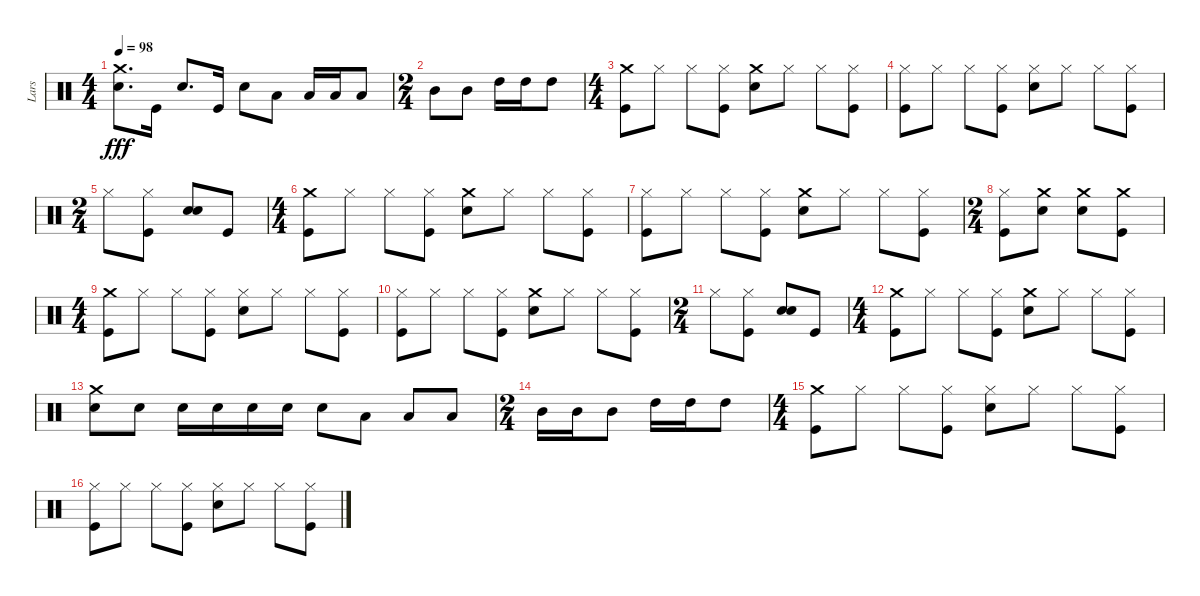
\track ("Lars" "Lars") {instrument percussion}
\staff {score}
\articulation defaults
\ts (4 4)
\tempo 98
\clef neutral
\ks c
("Snare (hit) 2" "Crash medium (hit)").8{d dy fff} "Kick (hit)".16 "Snare (hit) 2".8{d} "Kick (hit)".16 "Snare (hit) 2".8 "Low Tom (hit)".8 "Low Tom (hit)".16 "Low Tom (hit)".16 "Low Tom (hit)".8 |
\ts (2 4)
"Mid Tom (hit)".8 "Mid Tom (hit)".8 "High Tom (hit)".16 "High Tom (hit)".16 "High Tom (hit)".8 |
\ts (4 4)
("Crash medium (hit)" "Kick (hit)").8 "Hi-Hat (closed)".8 "Hi-Hat (closed)".8 ("Hi-Hat (closed)" "Kick (hit)").8 ("Crash medium (hit)" "Snare (hit) 2").8 "Hi-Hat (closed)".8 "Hi-Hat (closed)".8 ("Hi-Hat (closed)" "Kick (hit)").8 |
("Hi-Hat (closed)" "Kick (hit)").8 "Hi-Hat (closed)".8 "Hi-Hat (closed)".8 ("Hi-Hat (closed)" "Kick (hit)").8 ("Hi-Hat (closed)" "Snare (hit) 2").8 "Hi-Hat (closed)".8 "Hi-Hat (closed)".8 ("Hi-Hat (closed)" "Kick (hit)").8 |
\ts (2 4)
"Hi-Hat (closed)".8 ("Kick (hit)" "Hi-Hat (closed)").8 ("Snare (hit) 2" "Snare (hit) 2").8 "Kick (hit)".8 |
\ts (4 4)
("Crash medium (hit)" "Kick (hit)").8 "Hi-Hat (closed)".8 "Hi-Hat (closed)".8 ("Hi-Hat (closed)" "Kick (hit)").8 ("Crash medium (hit)" "Snare (hit) 2").8 "Hi-Hat (closed)".8 "Hi-Hat (closed)".8 ("Hi-Hat (closed)" "Kick (hit)").8 |
("Hi-Hat (closed)" "Kick (hit)").8 "Hi-Hat (closed)".8 "Hi-Hat (closed)".8 ("Hi-Hat (closed)" "Kick (hit)").8 ("Crash medium (hit)" "Snare (hit) 2").8 "Hi-Hat (closed)".8 "Hi-Hat (closed)".8 ("Hi-Hat (closed)" "Kick (hit)").8 |
\ts (2 4)
("Hi-Hat (closed)" "Kick (hit)").8 ("Crash medium (hit)" "Snare (hit) 2").8 ("Crash medium (hit)" "Snare (hit) 2").8 ("Crash medium (hit)" "Kick (hit)").8 |
\ts (4 4)
("Kick (hit)" "Crash medium (hit)").8 "Hi-Hat (closed)".8 "Hi-Hat (closed)".8 ("Kick (hit)" "Hi-Hat (closed)").8 ("Snare (hit) 2" "Hi-Hat (closed)").8 "Hi-Hat (closed)".8 "Hi-Hat (closed)".8 ("Kick (hit)" "Hi-Hat (closed)").8 |
("Hi-Hat (closed)" "Kick (hit)").8 "Hi-Hat (closed)".8 "Hi-Hat (closed)".8 ("Kick (hit)" "Hi-Hat (closed)").8 ("Crash medium (hit)" "Snare (hit) 2").8 "Hi-Hat (closed)".8 "Hi-Hat (closed)".8 ("Kick (hit)" "Hi-Hat (closed)").8 |
\ts (2 4)
"Hi-Hat (closed)".8 ("Kick (hit)" "Hi-Hat (closed)").8 ("Snare (hit) 2" "Snare (hit) 2").8 "Kick (hit)".8 |
\ts (4 4)
("Crash medium (hit)" "Kick (hit)").8 "Hi-Hat (closed)".8 "Hi-Hat (closed)".8 ("Hi-Hat (closed)" "Kick (hit)").8 ("Crash medium (hit)" "Snare (hit) 2").8 "Hi-Hat (closed)".8 "Hi-Hat (closed)".8 ("Hi-Hat (closed)" "Kick (hit)").8 |
("Snare (hit) 2" "Crash medium (hit)").8 "Snare (hit) 2".8 "Snare (hit) 2".16 "Snare (hit) 2".16 "Snare (hit) 2".16 "Snare (hit) 2".16 "Snare (hit) 2".8 "Low Tom (hit)".8 "Low Tom (hit)".8 "Low Tom (hit)".8 |
\ts (2 4)
"Mid Tom (hit)".16 "Mid Tom (hit)".16 "Mid Tom (hit)".8 "High Tom (hit)".16 "High Tom (hit)".16 "High Tom (hit)".8 |
\ts (4 4)
("Kick (hit)" "Crash medium (hit)").8 "Hi-Hat (closed)".8 "Hi-Hat (closed)".8 ("Kick (hit)" "Hi-Hat (closed)").8 ("Snare (hit) 2" "Hi-Hat (closed)").8 "Hi-Hat (closed)".8 "Hi-Hat (closed)".8 ("Kick (hit)" "Hi-Hat (closed)").8 |
("Kick (hit)" "Hi-Hat (closed)").8 "Hi-Hat (closed)".8 "Hi-Hat (closed)".8 ("Kick (hit)" "Hi-Hat (closed)").8 ("Hi-Hat (closed)" "Snare (hit) 2").8 "Hi-Hat (closed)".8 "Hi-Hat (closed)".8 ("Kick (hit)" "Hi-Hat (closed)").8
